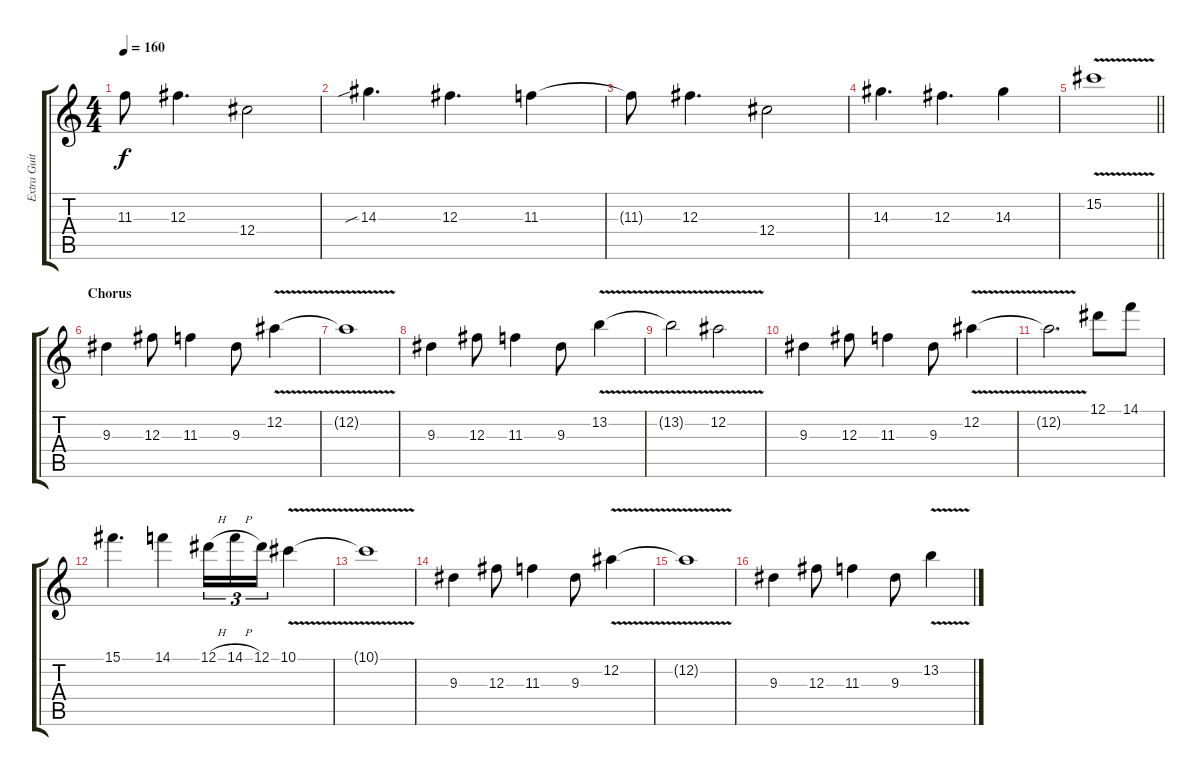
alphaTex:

\track ("Extra Guitar" "Extra Guit") {instrument distortionguitar}
\staff {score tabs}
\tuning (Eb4 Bb3 Gb3 Db3 Ab2 Eb2) {hide}
\ts (4 4)
\tempo 160
\clef g2
\ks c
11.3{t}.8{dy f} 12.3.4{d} 12.4.2 |
14.3{sib}.4{d} 12.3.4{d} 11.3.4 |
11.3{t}.8 12.3.4{d} 12.4.2 |
14.3.4{d} 12.3.4{d} 14.3.4 |
\barLineRight lightlight
15.2{v}.1 |
\section ("" "Chorus")
9.3.4 12.3.8 11.3.4 9.3.8 12.2{v}.4 |
12.2{t}.1 |
9.3.4 12.3.8 11.3.4 9.3.8 13.2{v}.4 |
13.2{t}.2 12.2{v}.2 |
9.3.4 12.3.8 11.3.4 9.3.8 12.2{v}.4 |
12.2{t}.2{d} 12.1.8 14.1.8 |
15.1.4{d} 14.1.4 12.1{h}.16{tu (3 2)} 14.1{h}.16{tu (3 2)} 12.1.16{tu (3 2)} 10.1{v}.4 |
10.1{t}.1 |
9.3.4 12.3.8 11.3.4 9.3.8 12.2{v}.4 |
12.2{t}.1 |
9.3.4 12.3.8 11.3.4 9.3.8 13.2{v}.4
